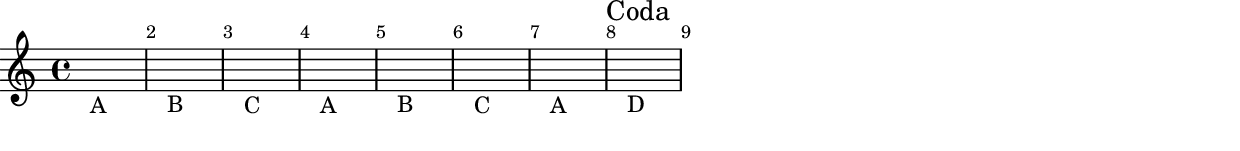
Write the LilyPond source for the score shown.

%% Generated by lilypond-book
%% Options: [exampleindent=10.16\mm,indent=0\mm,line-width=160\mm,paper-height=845.047\pt,paper-width=597.508\pt,papersize='(cons (* 597.508 pt) (* 845.047 pt))]
\include "lilypond-book-preamble.ly"


% ****************************************************************
% Start cut-&-pastable-section
% ****************************************************************

#(ly:set-option 'eps-box-padding 3.000000)



\paper {
  #(set-paper-size '(cons (* 597.508 pt) (* 845.047 pt)))
  indent = 0\mm
  line-width = 160\mm
  % offset the left padding, also add 1mm as lilypond creates cropped
  % images with a little space on the right
  line-width = #(- line-width (* mm  3.000000) (* mm 1))
}

\layout {
  
}




% ****************************************************************
% ly snippet:
% ****************************************************************
\sourcefilename "/lilypond-2.25.21/input/regression/alternative-nest-end-end-segno1.ly"
\sourcefileline 0
\version "2.23.6"

#(ly:set-option 'warning-as-error #t)

\header {
  texidoc="This case nests one @code{\\alternative} within another at
the tail end of a @code{\\repeat segno}.  Alternative bar numbering is
enabled.

The outer alternative receives a coda mark, no volta bracket, and
normal bar numbering.

The inner alternative receives a volta bracket.  Alternative bar
numbering is used because it is the outermost volta bracket.  The
bracket communicates the return count, so the return count is omitted
from the @emph{D.C.}  instruction to avoid redundancy.

The music unfolds to ABC ABC AD."
}

\layout {
  \context {
    \Score
    alternativeNumberingStyle = #'numbers-with-letters
    \override BarNumber.break-visibility = #all-visible
  }
}

piece = \new Voice \fixed c' {
  \repeat segno 3 {
    s1_"A"
    { % This extra {} shows that it isn't necessary for the
      % \alternative music to be the child of the \repeat music.
      \alternative {
        \volta 1,2 {
          s1_"B"
          \alternative {
            \volta 1,2 s1_"C"
          }
        }
        \volta 3 <>
      }
    }
  }
  \sectionLabel "Coda"
  s1_"D"
}

\new Score { \piece }
\new Score { \unfoldRepeats \piece }



% ****************************************************************
% end ly snippet
% ****************************************************************
